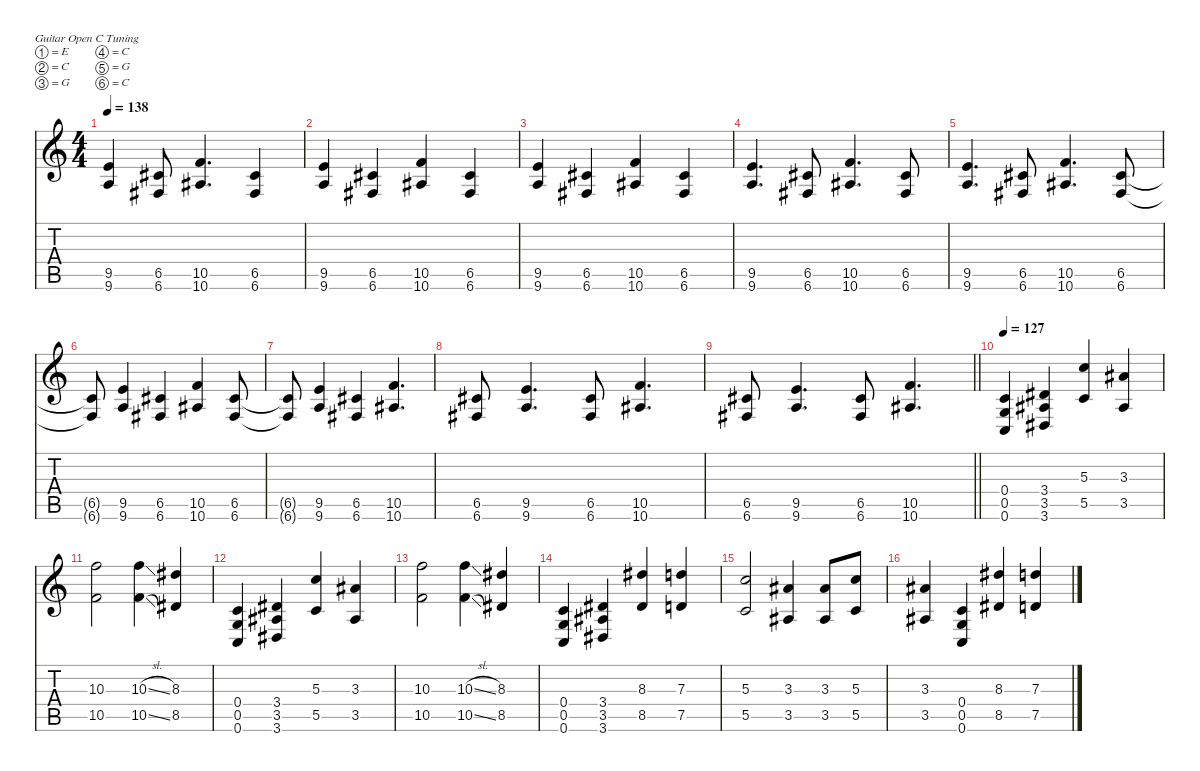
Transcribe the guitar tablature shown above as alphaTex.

\defaultSystemsLayout 4
\hideDynamics
\bracketExtendMode nobrackets
\singleTrackTrackNamePolicy hidden
\multiTrackTrackNamePolicy hidden
\otherSystemsTrackNameOrientation horizontal
\track ("Devin Townsend" "dist.guit.") {instrument distortionguitar}
\staff {score tabs}
\tuning (E4 C4 G3 C3 G2 C2)
\ts (4 4)
\tempo 138
\clef g2
\ks c
(9.5{t} 9.6{t}).4{dy f beam Up} (6.5{acc #} 6.6{acc #}).8{beam Up} (10.5 10.6{acc #}).4{d beam Up} (6.5{acc #} 6.6{acc #}).4{beam Up} |
(9.5 9.6).4{beam Up} (6.5{acc #} 6.6{acc #}).4{beam Up} (10.5 10.6{acc #}).4{beam Up} (6.5{acc #} 6.6{acc #}).4{beam Up} |
(9.5 9.6).4{beam Up} (6.5{acc #} 6.6{acc #}).4{beam Up} (10.5 10.6{acc #}).4{beam Up} (6.5{acc #} 6.6{acc #}).4{beam Up} |
(9.5 9.6).4{d beam Up} (6.5{acc #} 6.6{acc #}).8{beam Up} (10.5 10.6{acc #}).4{d beam Up} (6.5{acc #} 6.6{acc #}).8{beam Up} |
(9.5 9.6).4{d beam Up} (6.5{acc #} 6.6{acc #}).8{beam Up} (10.5 10.6{acc #}).4{d beam Up} (6.5{acc #} 6.6{acc #}).8{beam Up} |
(6.5{t acc #} 6.6{t acc #}).8{beam Up} (9.5 9.6).4{beam Up} (6.5{acc #} 6.6{acc #}).4{beam Up} (10.5 10.6{acc #}).4{beam Up} (6.5{acc #} 6.6{acc #}).8{beam Up} |
(6.5{t acc #} 6.6{t acc #}).8{beam Up} (9.5 9.6).4{beam Up} (6.5{acc #} 6.6{acc #}).4{beam Up} (10.5 10.6{acc #}).4{d beam Up} |
(6.5{acc #} 6.6{acc #}).8{beam Up} (9.5 9.6).4{d beam Up} (6.5{acc #} 6.6{acc #}).8{beam Up} (10.5 10.6{acc #}).4{d beam Up} |
\barLineRight lightlight
(6.5{acc #} 6.6{acc #}).8{beam Up} (9.5 9.6).4{d beam Up} (6.5{acc #} 6.6{acc #}).8{beam Up} (10.5 10.6{acc #}).4{d beam Up} |
\tempo 127
(0.4 0.5 0.6).4{beam Up} (3.4{acc #} 3.5{acc #} 3.6{acc #}).4{beam Up} (5.3 5.5).4{beam Up} (3.3{acc #} 3.5{acc #}).4{beam Up} |
(10.3 10.5).2{beam Down} (10.3{sl} 10.5{sl}).4{beam Down} (8.3{acc #} 8.5{acc #}).4{beam Up} |
(0.4 0.5 0.6).4{beam Up} (3.4{acc #} 3.5{acc #} 3.6{acc #}).4{beam Up} (5.3 5.5).4{beam Up} (3.3{acc #} 3.5{acc #}).4{beam Up} |
(10.3 10.5).2{beam Down} (10.3{sl} 10.5{sl}).4{beam Down} (8.3{acc #} 8.5{acc #}).4{beam Up} |
(0.4 0.5 0.6).4{beam Up} (3.4{acc #} 3.5{acc #} 3.6{acc #}).4{beam Up} (8.3{acc #} 8.5{acc #}).4{beam Up} (7.3 7.5).4{beam Up} |
(5.3 5.5).2{beam Up} (3.3{acc #} 3.5{acc #}).4{beam Up} (3.3{acc #} 3.5{acc #}).8{beam Up} (5.3 5.5).8{beam Up} |
(3.3{acc #} 3.5{acc #}).4{beam Up} (0.4 0.5 0.6).4{beam Up} (8.3{acc #} 8.5{acc #}).4{beam Up} (7.3 7.5).4{beam Up}
